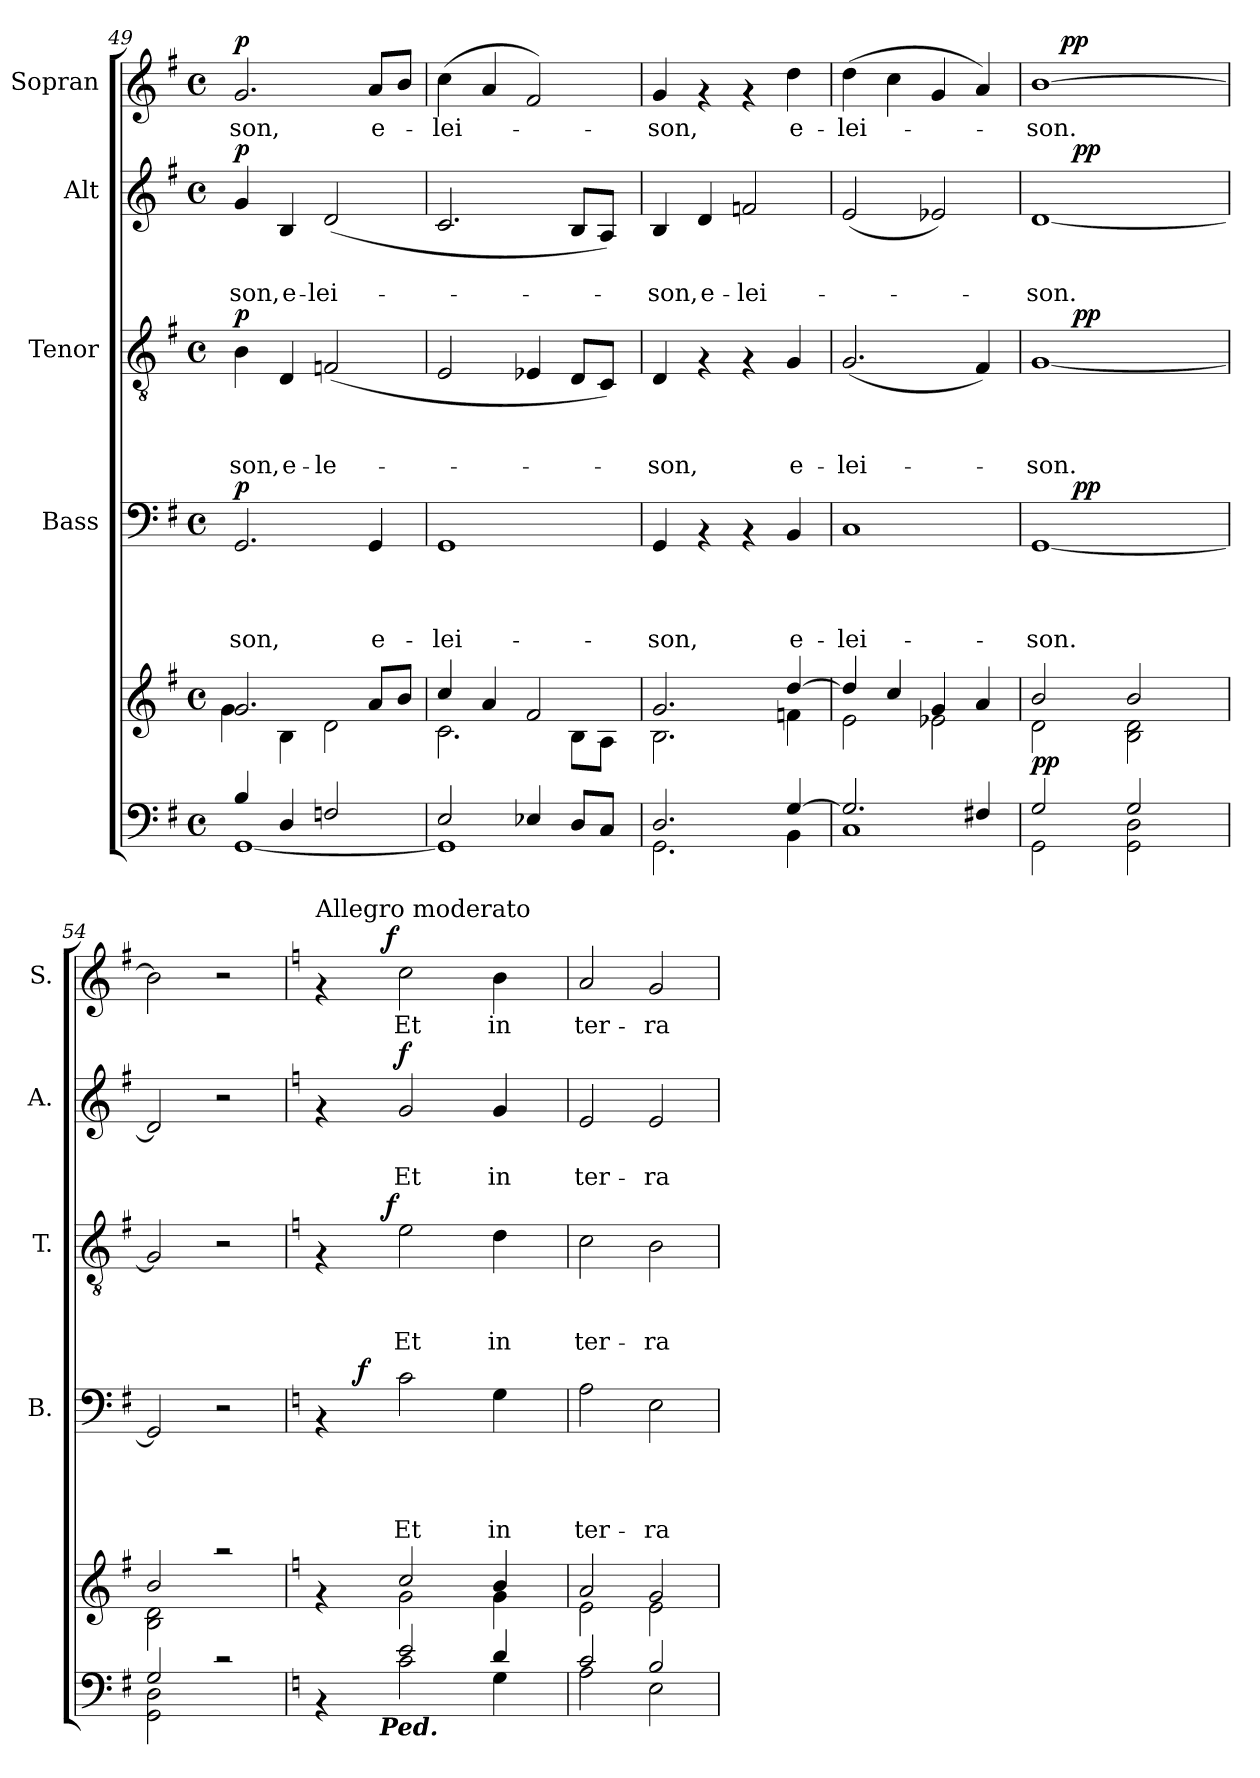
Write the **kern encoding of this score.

**kern	**kern	**dynam	**kern	**text	**text	**text	**text	**dynam	**kern	**text	**text	**text	**dynam	**kern	**text	**text	**dynam	**kern	**text	**dynam
*part5	*part5	*part5	*part4	*part4	*part4	*part4	*part4	*part4	*part3	*part3	*part3	*part3	*part3	*part2	*part2	*part2	*part2	*part1	*part1	*part1
*staff6	*staff5	*staff5/6	*staff4	*staff4	*staff4	*staff4	*staff4	*staff4	*staff3	*staff3	*staff3	*staff3	*staff3	*staff2	*staff2	*staff2	*staff2	*staff1	*staff1	*staff1
*	*	*	*I"Bass	*	*	*	*	*	*I"Tenor	*	*	*	*	*I"Alt	*	*	*	*I"Sopran	*	*
*	*	*	*I'B.	*	*	*	*	*	*I'T.	*	*	*	*	*I'A.	*	*	*	*I'S.	*	*
*clefF4	*clefG2	*	*clefF4	*	*	*	*	*	*clefGv2	*	*	*	*	*clefG2	*	*	*	*clefG2	*	*
*k[f#]	*k[f#]	*	*k[f#]	*	*	*	*	*	*k[f#]	*	*	*	*	*k[f#]	*	*	*	*k[f#]	*	*
*G:	*G:	*	*G:	*	*	*	*	*	*G:	*	*	*	*	*G:	*	*	*	*G:	*	*
*M4/4	*M4/4	*	*M4/4	*	*	*	*	*	*M4/4	*	*	*	*	*M4/4	*	*	*	*M4/4	*	*
*met(c)	*met(c)	*	*met(c)	*	*	*	*	*	*met(c)	*	*	*	*	*met(c)	*	*	*	*met(c)	*	*
=49	=49	=49	=49	=49	=49	=49	=49	=49	=49	=49	=49	=49	=49	=49	=49	=49	=49	=49	=49	=49
*^	*^	*	*	*	*	*	*	*	*	*	*	*	*	*	*	*	*	*	*	*
!	!	!	!	!	!	!	!	!	!LO:LY:b	!LO:DY:a	!	!	!	!LO:LY:b	!LO:DY:a	!	!	!LO:LY:b	!LO:DY:a	!	!LO:LY:b	!LO:DY:a
4B/	[<1GG	2.g/	4g\	.	2.GG/	.	.	.	-son,	p	4B\	.	.	-son,	p	4g/	.	-son,	p	2.g/	-son,	p
!	!	!	!	!	!	!	!	!	!	!	!	!	!	!LO:LY:b	!	!	!	!LO:LY:b	!	!	!	!
4D/	.	.	4B\	.	.	.	.	.	.	.	4D/	.	.	e-	.	4B/	.	e-	.	.	.	.
!	!	!	!	!	!	!	!	!	!	!	!	!	!	!LO:LY:b	!	!	!	!LO:LY:b	!	!	!	!
2Fn/	.	.	2d\	.	.	.	.	.	.	.	(<2Fn/	.	.	-le-	.	(<2d/	.	-lei-	.	.	.	.
!	!	!	!	!	!	!	!	!	!LO:LY:b	!	!	!	!	!	!	!	!	!	!	!	!LO:LY:b	!
.	.	8a/L	.	.	4GG/	.	.	.	e-	.	.	.	.	.	.	.	.	.	.	8a/L	e-	.
.	.	8b/J	.	.	.	.	.	.	.	.	.	.	.	.	.	.	.	.	.	8b/J	.	.
=50	=50	=50	=50	=50	=50	=50	=50	=50	=50	=50	=50	=50	=50	=50	=50	=50	=50	=50	=50	=50	=50	=50
!	!	!	!	!	!	!	!	!	!LO:LY:b	!	!	!	!	!	!	!	!	!	!	!	!LO:LY:b	!
2E/	1GG]	4cc/	2.c\	.	1GG	.	.	.	-lei-	.	2E/	.	.	.	.	2.c/	.	.	.	(>4cc\	-lei-	.
.	.	4a/	.	.	.	.	.	.	.	.	.	.	.	.	.	.	.	.	.	4a/	.	.
4E-X/	.	2f#/	.	.	.	.	.	.	.	.	4E-X/	.	.	.	.	.	.	.	.	2f#/)	.	.
8D/L	.	.	8B\L	.	.	.	.	.	.	.	8D/L	.	.	.	.	8B/L	.	.	.	.	.	.
8C/J	.	.	8A\J	.	.	.	.	.	.	.	8C/J)	.	.	.	.	8A/J)	.	.	.	.	.	.
=51	=51	=51	=51	=51	=51	=51	=51	=51	=51	=51	=51	=51	=51	=51	=51	=51	=51	=51	=51	=51	=51	=51
!	!	!	!	!	!	!	!	!	!LO:LY:b	!	!	!	!	!LO:LY:b	!	!	!	!LO:LY:b	!	!	!LO:LY:b	!
2.D/	2.GG\	2.g/	2.B\	.	4GG/	.	.	.	-son,	.	4D/	.	.	-son,	.	4B/	.	-son,	.	4g/	-son,	.
!	!	!	!	!	!	!	!	!	!	!	!	!	!	!	!	!	!	!LO:LY:b	!	!	!	!
.	.	.	.	.	4rAA	.	.	.	.	.	4rF	.	.	.	.	4d/	.	e-	.	4rf	.	.
!	!	!	!	!	!	!	!	!	!	!	!	!	!	!	!	!	!	!LO:LY:b	!	!	!	!
.	.	.	.	.	4rAA	.	.	.	.	.	4rF	.	.	.	.	2fn/	.	-lei-	.	4rf	.	.
!	!	!	!	!	!	!	!	!	!LO:LY:b	!	!	!	!	!LO:LY:b	!	!	!	!	!	!	!LO:LY:b	!
[>4G/	4BB\	[>4dd/	4fn\	.	4BB/	.	.	.	e-	.	4G/	.	.	e-	.	.	.	.	.	4dd\	e-	.
=52	=52	=52	=52	=52	=52	=52	=52	=52	=52	=52	=52	=52	=52	=52	=52	=52	=52	=52	=52	=52	=52	=52
!	!	!	!	!	!	!	!	!	!LO:LY:b	!	!	!	!	!LO:LY:b	!	!	!	!	!	!	!LO:LY:b	!
2.G/]	1C	4dd/]	2e\	.	1C	.	.	.	-lei-	.	(<2.G/	.	.	-lei-	.	(<2e/	.	.	.	(>4dd\	-lei-	.
.	.	4cc/	.	.	.	.	.	.	.	.	.	.	.	.	.	.	.	.	.	4cc\	.	.
.	.	4g/	2e-X\	.	.	.	.	.	.	.	.	.	.	.	.	2e-X/)	.	.	.	4g/	.	.
4F#X/	.	4a/	.	.	.	.	.	.	.	.	4F#/)	.	.	.	.	.	.	.	.	4a/)	.	.
=53	=53	=53	=53	=53	=53	=53	=53	=53	=53	=53	=53	=53	=53	=53	=53	=53	=53	=53	=53	=53	=53	=53
!	!	!	!	!LO:DY:b	!	!	!	!	!LO:LY:b	!	!	!	!	!LO:LY:b	!	!	!	!LO:LY:b	!	!	!LO:LY:b	!
*	*	*	*	*	*^	*	*	*	*	*	*^	*	*	*	*	*^	*	*	*	*^	*	*
2G/	2GG\	2b/	2d\	pp	[<1GG	8ryy	.	.	.	-son.	.	[<1G	8ryy	.	.	-son.	.	[<1d	8ryy	.	-son.	.	[>1b	8ryy	-son.	.
!	!	!	!	!	!	!	!	!	!	!	!	!	!	!	!	!	!	!	!	!	!	!	!	!	!	!LO:DY:a
.	.	.	.	.	.	32ryy	.	.	.	.	.	.	32ryy	.	.	.	.	.	32ryy	.	.	.	.	2..ryy	.	pp
!	!	!	!	!	!	!	!	!	!	!	!LO:DY:a	!	!	!	!	!	!LO:DY:a	!	!	!	!	!LO:DY:a	!	!	!	!
.	.	.	.	.	.	2ryy	.	.	.	.	pp	.	2ryy	.	.	.	pp	.	2ryy	.	.	pp	.	.	.	.
2G/	2GG\ 2D\	2b/	2B\ 2d\	.	.	.	.	.	.	.	.	.	.	.	.	.	.	.	.	.	.	.	.	.	.	.
.	.	.	.	.	.	4ryy	.	.	.	.	.	.	4ryy	.	.	.	.	.	4ryy	.	.	.	.	.	.	.
.	.	.	.	.	.	16.ryy	.	.	.	.	.	.	16.ryy	.	.	.	.	.	16.ryy	.	.	.	.	.	.	.
*	*	*	*	*	*v	*v	*	*	*	*	*	*	*	*	*	*	*	*v	*v	*	*	*	*v	*v	*	*
*	*	*	*	*	*	*	*	*	*	*	*v	*v	*	*	*	*	*	*	*	*	*	*	*
=54	=54	=54	=54	=54	=54	=54	=54	=54	=54	=54	=54	=54	=54	=54	=54	=54	=54	=54	=54	=54	=54	=54
2G/	2GG\ 2D\	2b/	2B\ 2d\	.	2GG/]	.	.	.	.	.	2G/]	.	.	.	.	2d/]	.	.	.	2b\]	.	.
2rc	2ryy	2raa	2ryy	.	2r	.	.	.	.	.	2r	.	.	.	.	2r	.	.	.	2r	.	.
*v	*v	*	*	*	*	*	*	*	*	*	*	*	*	*	*	*	*	*	*	*	*	*
!!LO:PB:g=z
=55!	=55!	=55!	=55!	=55!	=55!	=55!	=55!	=55!	=55!	=55!	=55!	=55!	=55!	=55!	=55!	=55!	=55!	=55!	=55!	=55!	=55!
*k[]	*k[]	*	*	*k[]	*	*	*	*	*	*k[]	*	*	*	*	*k[]	*	*	*	*k[]	*	*
*C:	*C:	*	*	*C:	*	*	*	*	*	*C:	*	*	*	*	*C:	*	*	*	*C:	*	*
*^	*	*	*	*^	*	*	*	*	*	*^	*	*	*	*	*	*	*	*	*^	*	*
!	!	!	!	!	!	!	!	!	!	!	!	!	!	!	!	!	!	!	!	!	!	!LO:TX:a:t=Allegro moderato	!	!	!
*	*^	*	*	*	*	*	*	*	*	*	*	*	*	*	*	*	*	*	*	*	*	*	*	*	*
4rAA	4ryy	6ryy	4rf	4ryy	.	4rAA	8ryy	.	.	.	.	.	4rF	8..ryy	.	.	.	.	4rf	.	.	.	4rf	8..ryy	.	.
.	.	.	.	.	.	.	32ryy	.	.	.	.	.	.	.	.	.	.	.	.	.	.	.	.	.	.	.
!	!	!	!	!	!	!	!	!	!	!	!	!LO:DY:a	!	!	!	!	!	!	!	!	!	!	!	!	!	!
.	.	.	.	.	.	.	2ryy	.	.	.	.	f	.	.	.	.	.	.	.	.	.	.	.	.	.	.
.	.	24ryy	.	.	.	.	.	.	.	.	.	.	.	.	.	.	.	.	.	.	.	.	.	.	.	.
!	!	!LO:TX:b:Bi:t=Ped.	!	!	!	!	!	!	!	!	!	!	!	!	!	!	!	!	!	!	!	!	!	!	!	!
.	.	3%2ryy	.	.	.	.	.	.	.	.	.	.	.	.	.	.	.	.	.	.	.	.	.	.	.	.
!	!	!	!	!	!	!	!	!	!	!	!	!	!	!	!	!	!	!LO:DY:a	!	!	!	!	!	!	!	!LO:DY:a
.	.	.	.	.	.	.	.	.	.	.	.	.	.	2ryy	.	.	.	f	.	.	.	.	.	2ryy	.	f
!	!	!	!	!	!	!	!	!	!	!	!LO:LY:b	!	!	!	!	!	!LO:LY:b	!	!	!	!LO:LY:b	!LO:DY:a	!	!	!LO:LY:b	!
2e/	2c\	.	2cc/	2g\	.	2c\	.	.	.	.	Et	.	2e\	.	.	.	Et	.	2g/	.	Et	f	2cc\	.	Et	.
.	.	.	.	.	.	.	4ryy	.	.	.	.	.	.	.	.	.	.	.	.	.	.	.	.	.	.	.
.	.	.	.	.	.	.	.	.	.	.	.	.	.	4ryy	.	.	.	.	.	.	.	.	.	4ryy	.	.
!	!	!	!	!	!	!	!	!	!	!	!LO:LY:b	!	!	!	!	!	!LO:LY:b	!	!	!	!LO:LY:b	!	!	!	!LO:LY:b	!
4d/	4G\	.	4b/	4g\	.	4G\	.	.	.	.	in	.	4d\	.	.	.	in	.	4g/	.	in	.	4b\	.	in	.
.	.	12.ryy	.	.	.	.	.	.	.	.	.	.	.	.	.	.	.	.	.	.	.	.	.	.	.	.
.	.	.	.	.	.	.	16.ryy	.	.	.	.	.	.	.	.	.	.	.	.	.	.	.	.	.	.	.
.	.	.	.	.	.	.	.	.	.	.	.	.	.	32ryy	.	.	.	.	.	.	.	.	.	32ryy	.	.
=56	=56	=56	=56	=56	=56	=56	=56	=56	=56	=56	=56	=56	=56	=56	=56	=56	=56	=56	=56	=56	=56	=56	=56	=56	=56	=56
!	!	!	!	!	!	!	!	!	!	!	!LO:LY:b	!	!	!	!	!	!LO:LY:b	!	!	!	!LO:LY:b	!	!	!	!LO:LY:b	!
*	*	*	*	*	*	*v	*v	*	*	*	*	*	*	*	*	*	*	*	*	*	*	*	*v	*v	*	*
*	*v	*v	*	*	*	*	*	*	*	*	*	*v	*v	*	*	*	*	*	*	*	*	*	*	*
2c/	2A\	2a/	2e\	.	2A\	.	.	.	ter-	.	2c\	.	.	ter-	.	2e/	.	ter-	.	2a/	ter-	.
!	!	!	!	!	!	!	!	!	!LO:LY:b	!	!	!	!	!LO:LY:b	!	!	!	!LO:LY:b	!	!	!LO:LY:b	!
2B/	2E\	2g/	2e\	.	2E\	.	.	.	-ra	.	2B\	.	.	-ra	.	2e/	.	-ra	.	2g/	-ra	.
*v	*v	*	*	*	*	*	*	*	*	*	*	*	*	*	*	*	*	*	*	*	*	*
*	*v	*v	*	*	*	*	*	*	*	*	*	*	*	*	*	*	*	*	*	*	*
=	=	=	=	=	=	=	=	=	=	=	=	=	=	=	=	=	=	=	=	=
*-	*-	*-	*-	*-	*-	*-	*-	*-	*-	*-	*-	*-	*-	*-	*-	*-	*-	*-	*-	*-
